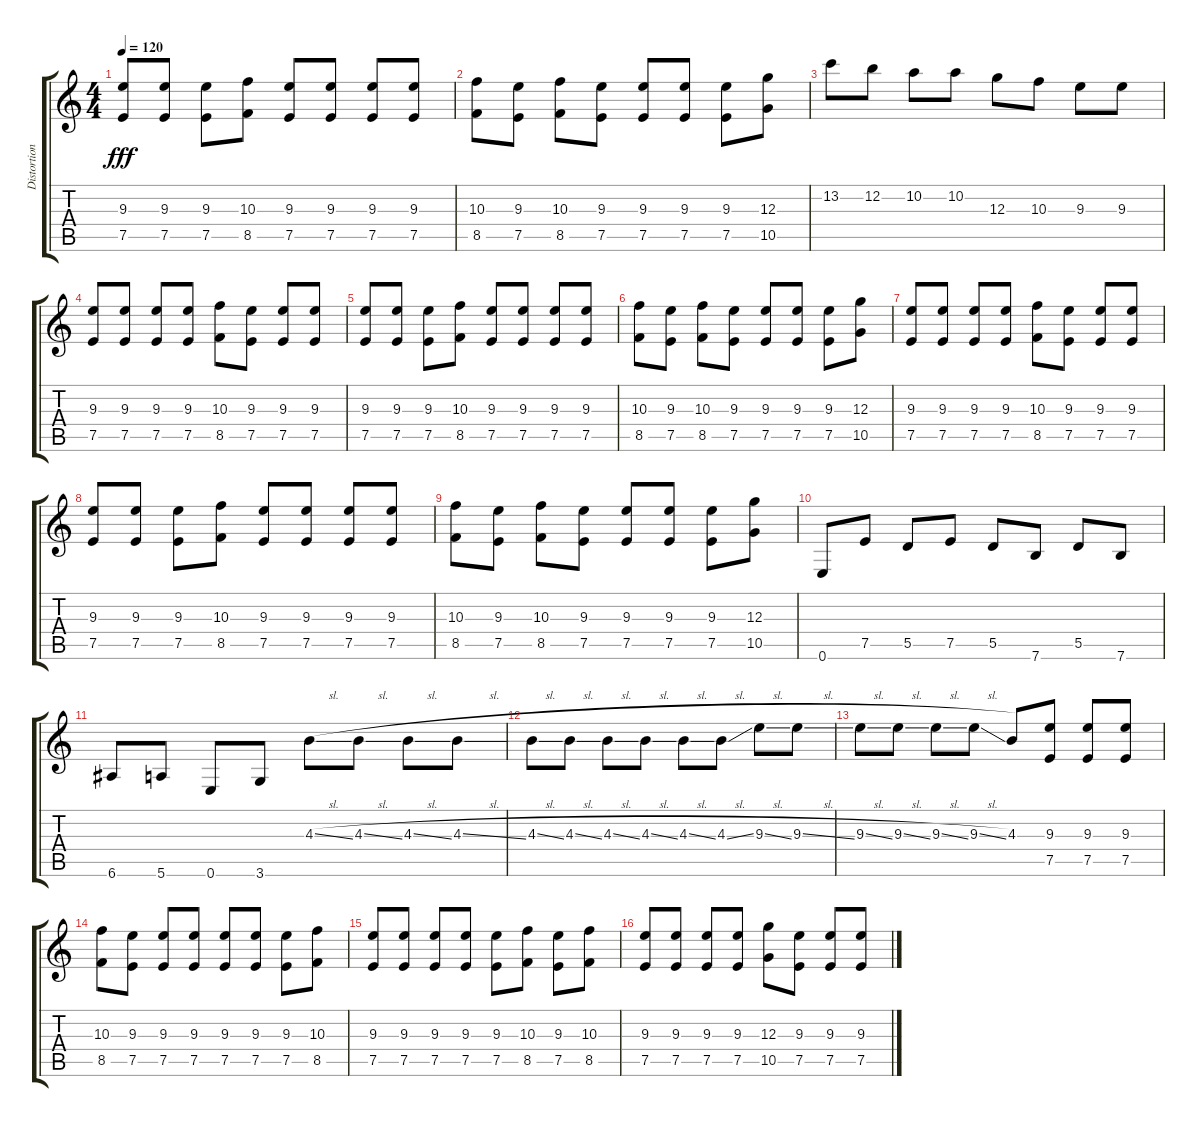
\track ("Distortion Guitar" "Distortion") {instrument distortionguitar}
\staff {score tabs}
\tuning (E4 B3 G3 D3 A2 E2) {hide}
\ts (4 4)
\tempo 120
\clef g2
\ks c
(9.3 7.5).8{dy fff} (9.3 7.5).8 (9.3 7.5).8 (10.3 8.5).8 (9.3 7.5).8 (9.3 7.5).8 (9.3 7.5).8 (9.3 7.5).8 |
(10.3 8.5).8 (9.3 7.5).8 (10.3 8.5).8 (9.3 7.5).8 (9.3 7.5).8 (9.3 7.5).8 (9.3 7.5).8 (12.3 10.5).8 |
13.2.8 12.2.8 10.2.8 10.2.8 12.3.8 10.3.8 9.3.8 9.3.8 |
(9.3 7.5).8 (9.3 7.5).8 (9.3 7.5).8 (9.3 7.5).8 (10.3 8.5).8 (9.3 7.5).8 (9.3 7.5).8 (9.3 7.5).8 |
(9.3 7.5).8 (9.3 7.5).8 (9.3 7.5).8 (10.3 8.5).8 (9.3 7.5).8 (9.3 7.5).8 (9.3 7.5).8 (9.3 7.5).8 |
(10.3 8.5).8 (9.3 7.5).8 (10.3 8.5).8 (9.3 7.5).8 (9.3 7.5).8 (9.3 7.5).8 (9.3 7.5).8 (12.3 10.5).8 |
(9.3 7.5).8 (9.3 7.5).8 (9.3 7.5).8 (9.3 7.5).8 (10.3 8.5).8 (9.3 7.5).8 (9.3 7.5).8 (9.3 7.5).8 |
(9.3 7.5).8 (9.3 7.5).8 (9.3 7.5).8 (10.3 8.5).8 (9.3 7.5).8 (9.3 7.5).8 (9.3 7.5).8 (9.3 7.5).8 |
(10.3 8.5).8 (9.3 7.5).8 (10.3 8.5).8 (9.3 7.5).8 (9.3 7.5).8 (9.3 7.5).8 (9.3 7.5).8 (12.3 10.5).8 |
0.6.8 7.5.8 5.5.8 7.5.8 5.5.8 7.6.8 5.5.8 7.6.8 |
6.6.8 5.6.8 0.6.8 3.6.8 4.3{sl}.8 4.3{sl}.8 4.3{sl}.8 4.3{sl}.8 |
4.3{sl}.8 4.3{sl}.8 4.3{sl}.8 4.3{sl}.8 4.3{sl}.8 4.3{sl}.8 9.3{sl}.8 9.3{sl}.8 |
9.3{sl}.8 9.3{sl}.8 9.3{sl}.8 9.3{sl}.8 4.3.8 (9.3 7.5).8 (9.3 7.5).8 (9.3 7.5).8 |
(10.3 8.5).8 (9.3 7.5).8 (9.3 7.5).8 (9.3 7.5).8 (9.3 7.5).8 (9.3 7.5).8 (9.3 7.5).8 (10.3 8.5).8 |
(9.3 7.5).8 (9.3 7.5).8 (9.3 7.5).8 (9.3 7.5).8 (9.3 7.5).8 (10.3 8.5).8 (9.3 7.5).8 (10.3 8.5).8 |
(9.3 7.5).8 (9.3 7.5).8 (9.3 7.5).8 (9.3 7.5).8 (12.3 10.5).8 (9.3 7.5).8 (9.3 7.5).8 (9.3 7.5).8
